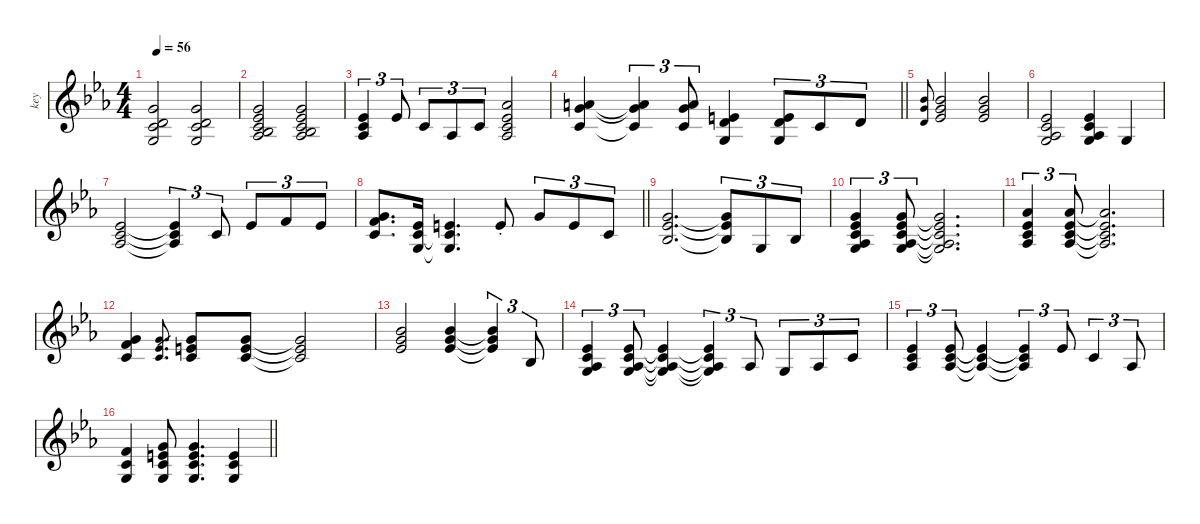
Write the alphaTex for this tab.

\defaultSystemsLayout 4
\hideDynamics
\bracketExtendMode groupsimilarinstruments
\otherSystemsTrackNameOrientation horizontal
\track ("Keyboard 1,2" "key") {instrument synthstrings1}
\staff {score}
\tuning (E4 B3 G3 D3 A2 E2)
\ts (4 4)
\tempo 56
\clef g2
\ks cminor
(3.1{acc forcenatural} 3.2{acc forcenatural} 5.3{acc forcenatural} 5.4{acc forcenatural}).2{dy f instrument synthstrings1 beam Up} (3.1{acc forcenatural} 3.2{acc forcenatural} 5.3{acc forcenatural} 5.4{acc forcenatural}).2{beam Up} |
(3.1{acc forcenatural} 4.2{acc b} 5.3{acc forcenatural} 6.4{acc b} 13.5{acc b}).2{beam Up} (3.1{acc forcenatural} 4.2{acc b} 5.3{acc forcenatural} 6.4{acc b} 13.5{acc b}).2{beam Up} |
(4.2{acc b} 5.3{acc forcenatural} 6.4{acc b}).4{tu (3 2) beam Up} 4.2{acc b}.8{tu (3 2) beam Up} 5.3{acc forcenatural}.8{tu (3 2) beam Up} 6.4{acc b}.8{tu (3 2) beam Up} 5.3{acc forcenatural}.8{tu (3 2) beam Up} (4.2{acc b} 5.3{acc forcenatural} 6.4{acc b} 4.1{acc b}).2{beam Up} |
\barLineRight lightlight
(5.1{acc forcenatural} 8.2{acc forcenatural} 5.3{acc forcenatural}).4{beam Up} (5.1{t acc forcenatural} 8.2{t acc forcenatural} 5.3{t acc forcenatural}).4{tu (3 2) beam Up} (5.1{acc forcenatural} 8.2{acc forcenatural} 5.3{acc forcenatural}).8{tu (3 2) beam Up} (5.2{acc forcenatural} 7.3{acc forcenatural} 5.4{acc forcenatural}).4{beam Up} (0.3{acc forcenatural} 3.2{acc forcenatural} 14.4{acc forcenatural}).8{tu (3 2) beam Up} 1.2{acc forcenatural}.8{tu (3 2) beam Up} 3.2{acc forcenatural}.8{tu (3 2) beam Up} |
(6.1{acc b} 8.2{acc forcenatural} 7.3{acc forcenatural}).8{gr onbeat beam Up} (8.3{acc b} 17.4{acc forcenatural} 20.4{acc b}).2{beam Up} (13.4{acc b} 12.3{acc forcenatural} 11.2{acc b}).2{beam Up} |
(0.3{acc forcenatural} 13.4{acc b} 15.5{acc forcenatural} 16.6{acc b}).2{beam Up} (0.3{acc forcenatural} 16.6{acc b} 15.5{acc forcenatural} 13.4{acc b}).4{beam Up} 0.3{acc forcenatural}.4{beam Up} |
(13.4{acc b} 15.5{acc forcenatural} 16.6{acc b}).2{beam Up} (13.4{t acc b} 15.5{t acc forcenatural} 16.6{t acc b}).4{tu (3 2) beam Up} 1.2{acc forcenatural}.8{tu (3 2) beam Up} 4.2{acc b}.8{tu (3 2) beam Up} 1.1{acc forcenatural}.8{tu (3 2) beam Up} 4.2{acc b}.8{tu (3 2) beam Up} |
\barLineRight lightlight
(3.1{acc forcenatural} 6.2{acc forcenatural} 5.3{acc forcenatural}).8{d beam Up} (4.2{acc b} 5.3{acc forcenatural} 5.4{acc forcenatural}).16{beam Up} (5.2{acc forcenatural} 5.3{t acc forcenatural} 5.4{t acc forcenatural}).4{d beam Up} 5.2{st acc forcenatural}.8{beam Up} 3.1{acc forcenatural}.8{tu (3 2) beam Up} 0.1{acc forcenatural}.8{tu (3 2) beam Up} 1.2{acc forcenatural}.8{tu (3 2) beam Up} |
(3.1{acc forcenatural} 4.2{acc b} 3.3{acc b}).2{d beam Up} (3.1{t acc forcenatural} 4.2{t acc b} 3.3{t acc b}).8{tu (3 2) beam Up} 5.4{acc forcenatural}.8{tu (3 2) beam Up} 3.3{acc b}.8{tu (3 2) beam Up} |
(3.1{acc forcenatural} 4.2{acc b} 5.3{acc forcenatural} 6.4{acc b} 10.5{acc forcenatural}).4{tu (3 2) beam Up} (3.1{acc forcenatural} 4.2{acc b} 5.3{acc forcenatural} 6.4{acc b} 10.5{acc forcenatural}).8{tu (3 2) beam Up} (6.4{t acc b} 5.3{t acc forcenatural} 4.2{t acc b} 3.1{t acc forcenatural} 10.5{t acc forcenatural}).2{d beam Up} |
(4.2{acc b} 5.3{acc forcenatural} 6.4{acc b} 4.1{acc b}).4{tu (3 2) beam Up} (4.2{acc b} 5.3{acc forcenatural} 6.4{acc b} 4.1{acc b}).8{tu (3 2) beam Up} (6.4{t acc b} 5.3{t acc forcenatural} 4.2{t acc b} 4.1{t acc b}).2{d beam Up} |
(3.1{acc forcenatural} 6.2{acc forcenatural} 5.3{acc forcenatural}).4{beam Up} (3.1{acc forcenatural} 4.2{acc b} 5.3{acc forcenatural}).8{d gr beam Up} (3.1{acc forcenatural} 5.2{acc forcenatural} 5.3{acc forcenatural}).8{beam Up} (5.3{acc forcenatural} 5.2{acc forcenatural} 3.1{acc forcenatural}).8{beam Up} (3.1{t acc forcenatural} 5.2{t acc forcenatural} 5.3{t acc forcenatural}).2{beam Up} |
(6.1{acc b} 8.2{acc forcenatural} 8.3{acc b}).2{beam Up} (6.1{acc b} 8.2{acc forcenatural} 8.3{acc b}).4{beam Up} (6.1{t acc b} 8.2{t acc forcenatural} 8.3{t acc b}).4{tu (3 2) beam Up} 8.4{acc b}.8{tu (3 2) beam Up} |
(0.3{acc forcenatural} 13.4{acc b} 15.5{acc forcenatural} 16.6{acc b}).4{tu (3 2) beam Up} (0.3{acc forcenatural} 13.4{acc b} 15.5{acc forcenatural} 16.6{acc b}).8{tu (3 2) beam Up} (0.3{t acc forcenatural} 16.6{t acc b} 15.5{t acc forcenatural} 13.4{t acc b}).4{beam Up} (0.3{t acc forcenatural} 13.4{t acc b} 15.5{t acc forcenatural} 16.6{t acc b}).4{tu (3 2) beam Up} 1.3{acc b}.8{tu (3 2) beam Up} 0.3{acc forcenatural}.8{tu (3 2) beam Up} 1.3{acc b}.8{tu (3 2) beam Up} 1.2{acc forcenatural}.8{tu (3 2) beam Up} |
(4.2{acc b} 5.3{acc forcenatural} 6.4{acc b}).4{tu (3 2) beam Up} (4.2{acc b} 5.3{acc forcenatural} 6.4{acc b}).8{tu (3 2) beam Up} (6.4{t acc b} 5.3{t acc forcenatural} 4.2{t acc b}).4{beam Up} (4.2{t acc b} 5.3{t acc forcenatural} 6.4{t acc b}).4{tu (3 2) beam Up} 4.2{acc b}.8{tu (3 2) beam Up} 5.3{acc forcenatural}.4{tu (3 2) beam Up} 6.4{acc b}.8{tu (3 2) beam Up} |
\barLineRight lightlight
(6.2{acc forcenatural} 5.3{acc forcenatural} 5.4{acc forcenatural}).4{beam Up} (5.2{acc forcenatural} 5.3{acc forcenatural} 5.4{acc forcenatural} 3.1{acc forcenatural}).8{beam Up} (5.2{acc forcenatural} 5.3{acc forcenatural} 5.4{acc forcenatural} 3.1{acc forcenatural}).4{d beam Up} (5.2{acc forcenatural} 5.3{acc forcenatural} 5.4{acc forcenatural}).4{beam Up}
